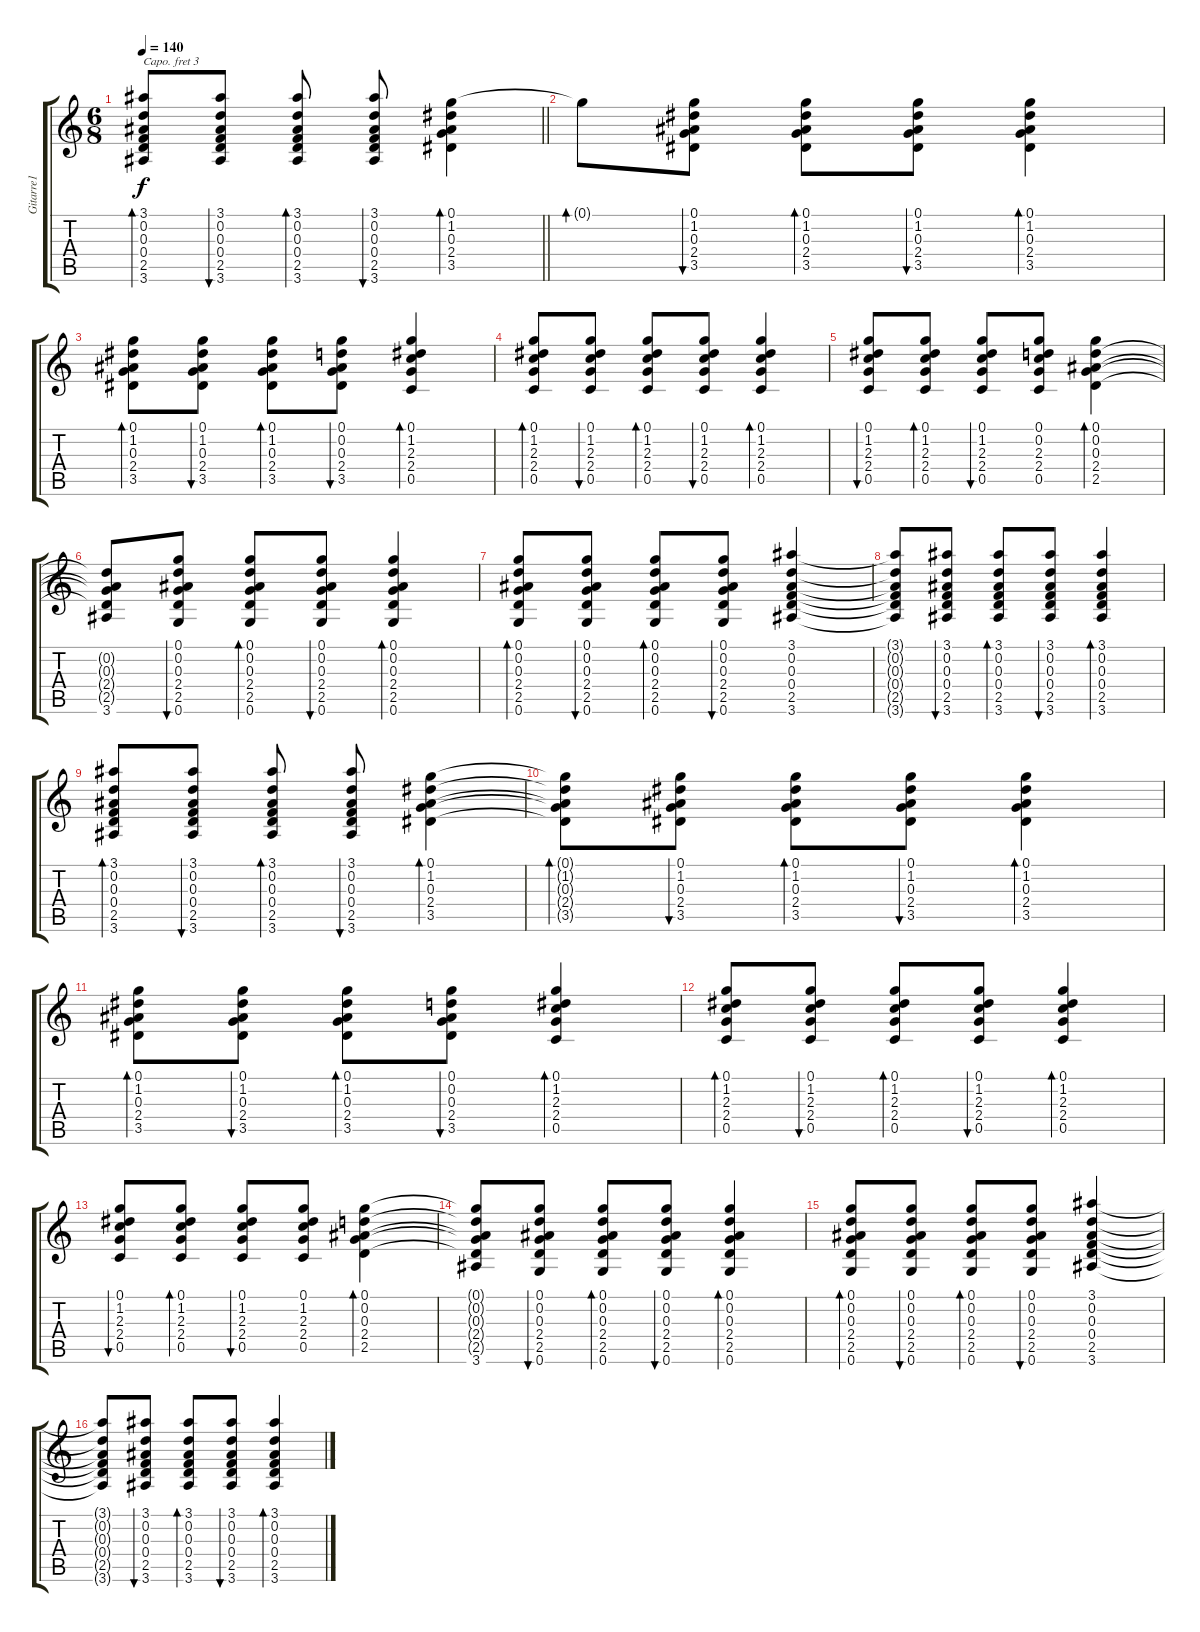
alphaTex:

\track ("Gitarre1" "Gitarre1") {instrument acousticguitarsteel}
\staff {score tabs}
\capo 3
\tuning (E4 B3 G3 D3 A2 E2) {hide}
\ts (6 8)
\tempo 140
\clef g2
\barLineRight lightlight
\ks c
(3.1 0.2 0.3 0.4 2.5 3.6).8{bd 120 dy f} (3.1 0.2 0.3 0.4 2.5 3.6).8{bu 120 beam split} (3.1 0.2 0.3 0.4 2.5 3.6).8{bd 120} (3.1 0.2 0.3 0.4 2.5 3.6).8{bu 120} (0.1 1.2 0.3 2.4 3.5).4{bd 120} |
0.1{t}.8{bd 240} (0.1 1.2 0.3 2.4 3.5).8{bu 120 beam split} (0.1 1.2 0.3 2.4 3.5).8{bd 120 beam merge} (0.1 1.2 0.3 2.4 3.5).8{bu 120} (0.1 1.2 0.3 2.4 3.5).4{bd 120} |
(0.1 1.2 0.3 2.4 3.5).8{bd 120} (0.1 1.2 0.3 2.4 3.5).8{bu 120 beam split} (0.1 1.2 0.3 2.4 3.5).8{bd 120 beam merge} (0.1 0.2 0.3 2.4 3.5).8{bu 120} (0.1 1.2 2.3 2.4 0.5).4{bd 120} |
(0.1 1.2 2.3 2.4 0.5).8{bd 120} (0.1 1.2 2.3 2.4 0.5).8{bu 120 beam split} (0.1 1.2 2.3 2.4 0.5).8{bd 120 beam merge} (0.1 1.2 2.3 2.4 0.5).8{bu 120} (0.1 1.2 2.3 2.4 0.5).4{bd 120} |
(0.1 1.2 2.3 2.4 0.5).8{bu 120} (0.1 1.2 2.3 2.4 0.5).8{bd 120 beam split} (0.1 1.2 2.3 2.4 0.5).8{bu 120 beam merge} (0.1 0.2 2.3 2.4 0.5).8 (0.1 0.2 0.3 2.4 2.5).4{bd 120} |
(0.2{t} 0.3{t} 2.4{t} 2.5{t} 3.6).8 (0.1 0.2 0.3 2.4 2.5 0.6).8{bu 120 beam split} (0.1 0.2 0.3 2.4 2.5 0.6).8{bd 120 beam merge} (0.1 0.2 0.3 2.4 2.5 0.6).8{bu 120} (0.1 0.2 0.3 2.4 2.5 0.6).4{bd 120} |
(0.1 0.2 0.3 2.4 2.5 0.6).8{bd 120} (0.1 0.2 0.3 2.4 2.5 0.6).8{bu 120 beam split} (0.1 0.2 0.3 2.4 2.5 0.6).8{bd 120 beam merge} (0.1 0.2 0.3 2.4 2.5 0.6).8{bu 120} (3.1 0.2 0.3 0.4 2.5 3.6).4 |
(3.1{t} 0.2{t} 0.3{t} 0.4{t} 2.5{t} 3.6{t}).8 (3.1 0.2 0.3 0.4 2.5 3.6).8{bu 120 beam split} (3.1 0.2 0.3 0.4 2.5 3.6).8{bd 120 beam merge} (3.1 0.2 0.3 0.4 2.5 3.6).8{bu 120} (3.1 0.2 0.3 0.4 2.5 3.6).4{bd 120} |
(3.1 0.2 0.3 0.4 2.5 3.6).8{bd 120} (3.1 0.2 0.3 0.4 2.5 3.6).8{bu 120 beam split} (3.1 0.2 0.3 0.4 2.5 3.6).8{bd 120} (3.1 0.2 0.3 0.4 2.5 3.6).8{bu 120} (0.1 1.2 0.3 2.4 3.5).4{bd 120} |
(0.1{t} 1.2{t} 0.3{t} 2.4{t} 3.5{t}).8{bd 240} (0.1 1.2 0.3 2.4 3.5).8{bu 120 beam split} (0.1 1.2 0.3 2.4 3.5).8{bd 120 beam merge} (0.1 1.2 0.3 2.4 3.5).8{bu 120} (0.1 1.2 0.3 2.4 3.5).4{bd 120} |
(0.1 1.2 0.3 2.4 3.5).8{bd 120} (0.1 1.2 0.3 2.4 3.5).8{bu 120 beam split} (0.1 1.2 0.3 2.4 3.5).8{bd 120 beam merge} (0.1 0.2 0.3 2.4 3.5).8{bu 120} (0.1 1.2 2.3 2.4 0.5).4{bd 120} |
(0.1 1.2 2.3 2.4 0.5).8{bd 120} (0.1 1.2 2.3 2.4 0.5).8{bu 120 beam split} (0.1 1.2 2.3 2.4 0.5).8{bd 120 beam merge} (0.1 1.2 2.3 2.4 0.5).8{bu 120} (0.1 1.2 2.3 2.4 0.5).4{bd 120} |
(0.1 1.2 2.3 2.4 0.5).8{bu 120} (0.1 1.2 2.3 2.4 0.5).8{bd 120 beam split} (0.1 1.2 2.3 2.4 0.5).8{bu 120 beam merge} (0.1 1.2 2.3 2.4 0.5).8 (0.1 0.2 0.3 2.4 2.5).4{bd 120} |
(0.1{t} 0.2{t} 0.3{t} 2.4{t} 2.5{t} 3.6).8 (0.1 0.2 0.3 2.4 2.5 0.6).8{bu 120 beam split} (0.1 0.2 0.3 2.4 2.5 0.6).8{bd 120 beam merge} (0.1 0.2 0.3 2.4 2.5 0.6).8{bu 120} (0.1 0.2 0.3 2.4 2.5 0.6).4{bd 120} |
(0.1 0.2 0.3 2.4 2.5 0.6).8{bd 120} (0.1 0.2 0.3 2.4 2.5 0.6).8{bu 120 beam split} (0.1 0.2 0.3 2.4 2.5 0.6).8{bd 120 beam merge} (0.1 0.2 0.3 2.4 2.5 0.6).8{bu 120} (3.1 0.2 0.3 0.4 2.5 3.6).4 |
(3.1{t} 0.2{t} 0.3{t} 0.4{t} 2.5{t} 3.6{t}).8 (3.1 0.2 0.3 0.4 2.5 3.6).8{bu 120 beam split} (3.1 0.2 0.3 0.4 2.5 3.6).8{bd 120 beam merge} (3.1 0.2 0.3 0.4 2.5 3.6).8{bu 120} (3.1 0.2 0.3 0.4 2.5 3.6).4{bd 120}
